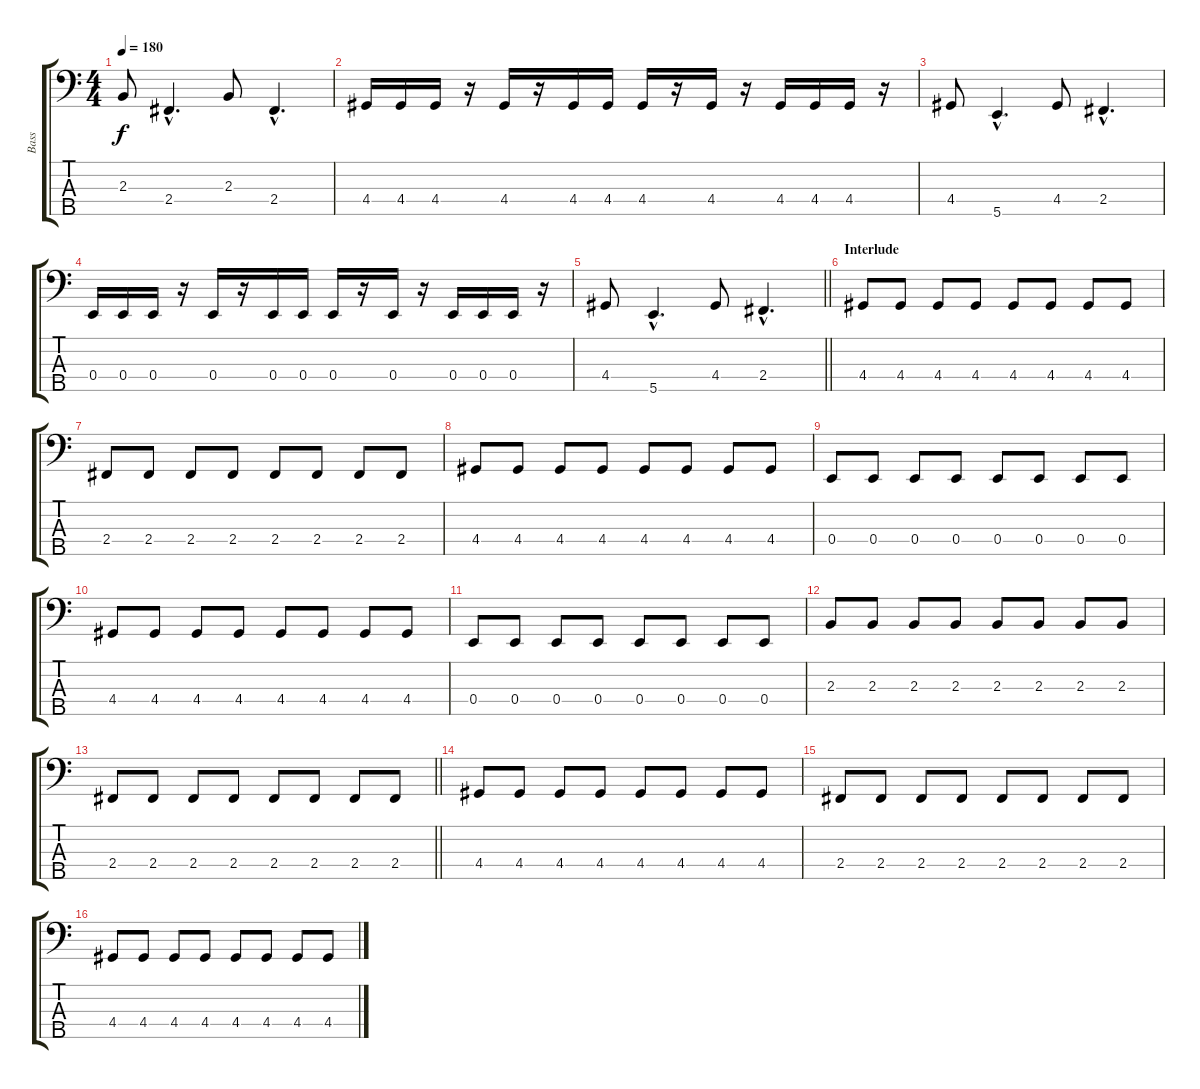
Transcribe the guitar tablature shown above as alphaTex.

\track ("Bass" "Bass") {instrument electricbasspick}
\staff {score tabs}
\tuning (G2 D2 A1 E1 B0) {hide}
\ts (4 4)
\tempo 180
\clef f4
\ks c
2.3.8{dy f} 2.4{hac}.4{d} 2.3.8 2.4{hac}.4{d} |
4.4.16 4.4.16 4.4.16 r.16 4.4.16 r.16 4.4.16 4.4.16 4.4.16 r.16 4.4.16 r.16 4.4.16 4.4.16 4.4.16 r.16 |
4.4.8 5.5{hac}.4{d} 4.4.8 2.4{hac}.4{d} |
0.4.16 0.4.16 0.4.16 r.16 0.4.16 r.16 0.4.16 0.4.16 0.4.16 r.16 0.4.16 r.16 0.4.16 0.4.16 0.4.16 r.16 |
\barLineRight lightlight
4.4.8 5.5{hac}.4{d} 4.4.8 2.4{hac}.4{d} |
\section ("" "Interlude")
4.4.8 4.4.8 4.4.8 4.4.8 4.4.8 4.4.8 4.4.8 4.4.8 |
2.4.8 2.4.8 2.4.8 2.4.8 2.4.8 2.4.8 2.4.8 2.4.8 |
4.4.8 4.4.8 4.4.8 4.4.8 4.4.8 4.4.8 4.4.8 4.4.8 |
0.4.8 0.4.8 0.4.8 0.4.8 0.4.8 0.4.8 0.4.8 0.4.8 |
4.4.8 4.4.8 4.4.8 4.4.8 4.4.8 4.4.8 4.4.8 4.4.8 |
0.4.8 0.4.8 0.4.8 0.4.8 0.4.8 0.4.8 0.4.8 0.4.8 |
2.3.8 2.3.8 2.3.8 2.3.8 2.3.8 2.3.8 2.3.8 2.3.8 |
\barLineRight lightlight
2.4.8 2.4.8 2.4.8 2.4.8 2.4.8 2.4.8 2.4.8 2.4.8 |
4.4.8 4.4.8 4.4.8 4.4.8 4.4.8 4.4.8 4.4.8 4.4.8 |
2.4.8 2.4.8 2.4.8 2.4.8 2.4.8 2.4.8 2.4.8 2.4.8 |
4.4.8 4.4.8 4.4.8 4.4.8 4.4.8 4.4.8 4.4.8 4.4.8
